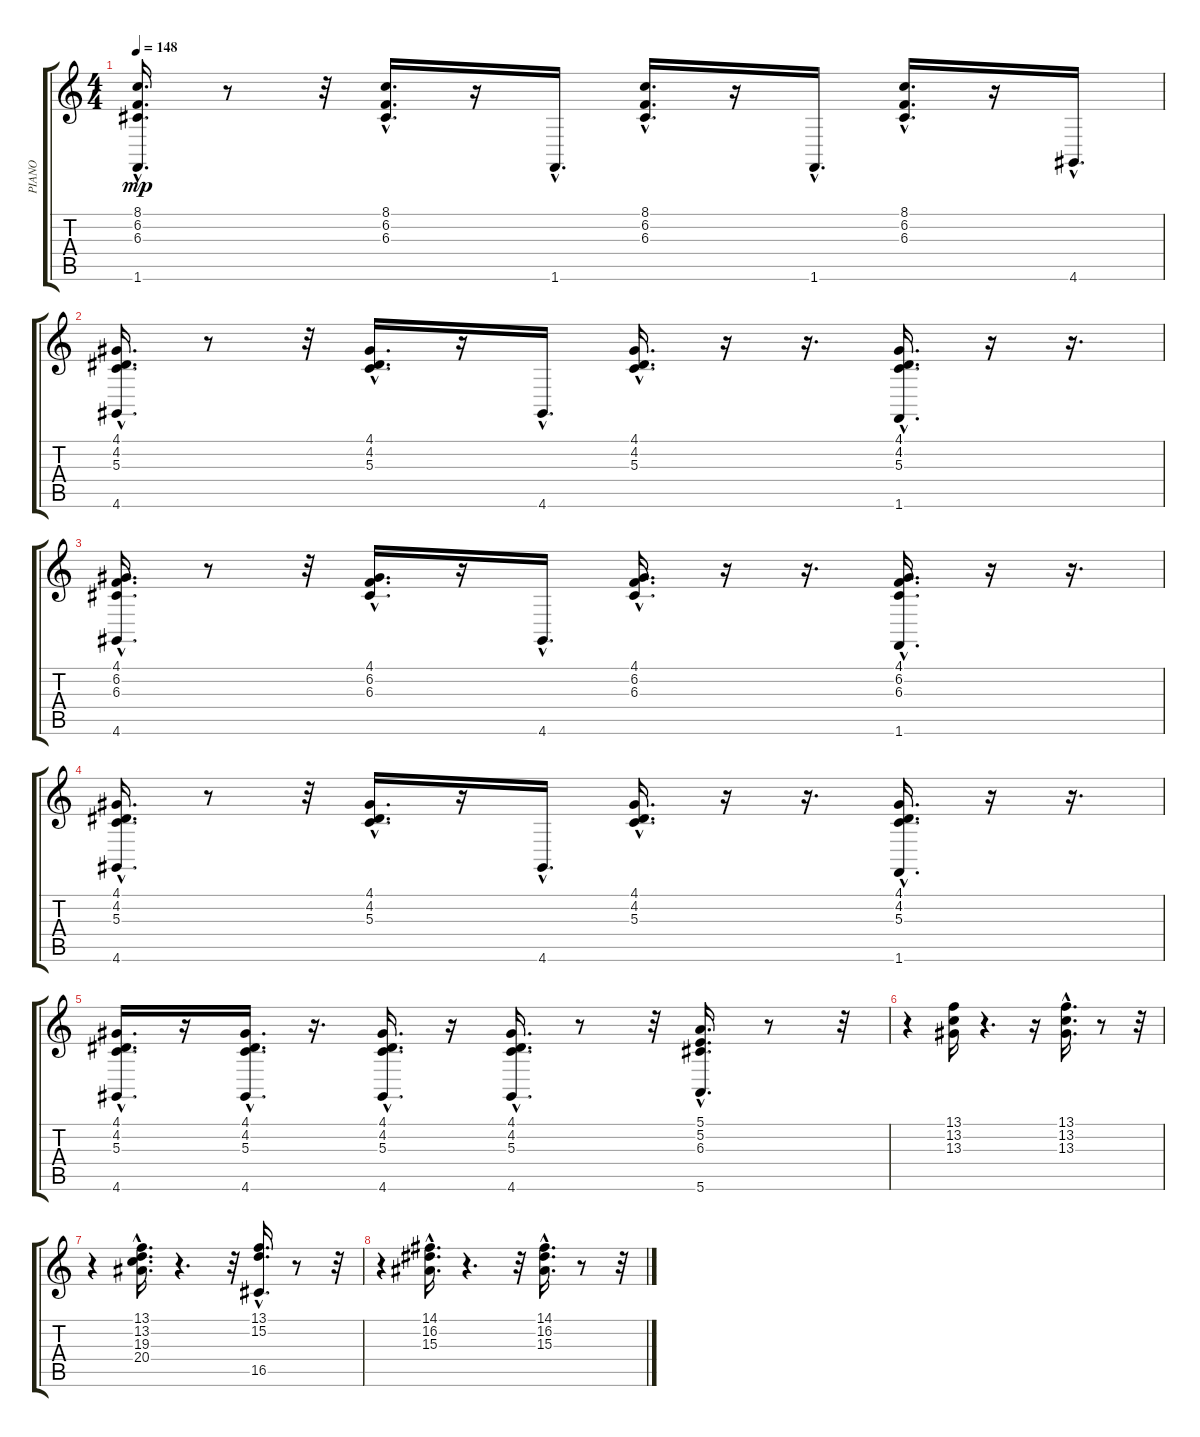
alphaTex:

\track ("PIANO" "PIANO") {instrument brightacousticpiano}
\staff {score tabs}
\tuning (E4 B3 G3 D3 A2 E2) {hide}
\ts (4 4)
\tempo 148
\clef g2
\ks c
(8.1{hac} 6.2{hac} 6.3{hac} 1.6{hac}).16{d dy mp} r.8 r.32 (8.1{hac} 6.2{hac} 6.3{hac}).16{d} r.16 1.6{hac}.16{d} (8.1{hac} 6.2{hac} 6.3{hac}).16{d} r.16 1.6{hac}.16{d} (8.1{hac} 6.2{hac} 6.3{hac}).16{d} r.16 4.6{hac}.16{d} |
(4.1{hac} 4.2{hac} 5.3{hac} 4.6).16{d} r.8 r.32 (4.1{hac} 4.2{hac} 5.3{hac}).16{d} r.16 4.6{hac}.16{d} (4.1{hac} 4.2{hac} 5.3{hac}).16{d} r.16 r.16{d} (4.1{hac} 4.2{hac} 5.3{hac} 1.6{hac}).16{d} r.16 r.16{d} |
(4.1{hac} 6.2{hac} 6.3{hac} 4.6{hac}).16{d} r.8 r.32 (4.1{hac} 6.2{hac} 6.3{hac}).16{d} r.16 4.6{hac}.16{d} (4.1{hac} 6.2{hac} 6.3{hac}).16{d} r.16 r.16{d} (4.1{hac} 6.2{hac} 6.3{hac} 1.6{hac}).16{d} r.16 r.16{d} |
(4.1{hac} 4.2{hac} 5.3{hac} 4.6{hac}).16{d} r.8 r.32 (4.1{hac} 4.2{hac} 5.3{hac}).16{d} r.16 4.6{hac}.16{d} (4.1{hac} 4.2{hac} 5.3{hac}).16{d} r.16 r.16{d} (4.1{hac} 4.2{hac} 5.3{hac} 1.6{hac}).16{d} r.16 r.16{d} |
(4.1{hac} 4.2{hac} 5.3{hac} 4.6{hac}).16{d} r.16 (4.1{hac} 4.2{hac} 5.3{hac} 4.6{hac}).16{d} r.16{d} (4.1{hac} 4.2{hac} 5.3{hac} 4.6{hac}).16{d} r.16 (4.1{hac} 4.2{hac} 5.3{hac} 4.6{hac}).16{d} r.8 r.32 (5.1{hac} 5.2{hac} 6.3{hac} 5.6{hac}).16{d} r.8 r.32 |
r.4 (13.1 13.2 13.3).16 r.4{d} r.16 (13.1{hac} 13.2{hac} 13.3{hac}).16{d} r.8 r.32 |
r.4 (13.1{hac} 13.2 19.3 20.4{hac}).16{d} r.4{d} r.32 (13.1{hac} 15.2{hac} 16.5).16{d} r.8 r.32 |
r.4 (14.1{hac} 16.2{hac} 15.3).16{d} r.4{d} r.32 (14.1 16.2 15.3{hac}).16{d} r.8 r.32
